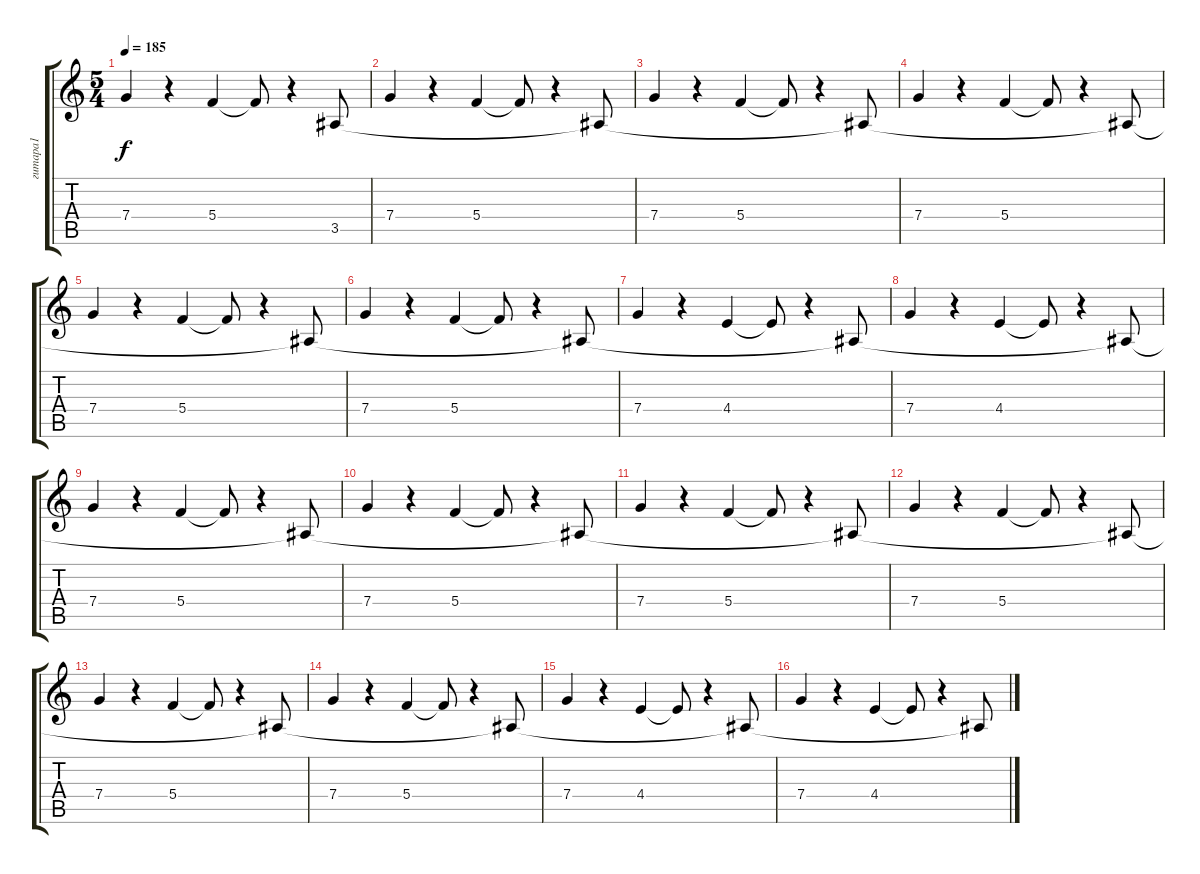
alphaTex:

\track ("гитара1" "гитара1") {instrument acousticguitarsteel}
\staff {score tabs}
\tuning (D4 A3 F3 C3 G2 C2) {hide}
\ts (5 4)
\tempo 185
\clef g2
\ks c
7.4.4{dy f} r.4 5.4.4 5.4{t}.8 r.4 3.5{t}.8 |
7.4.4 r.4 5.4.4 5.4{t}.8 r.4 3.5{t}.8 |
7.4.4 r.4 5.4.4 5.4{t}.8 r.4 3.5{t}.8 |
7.4.4 r.4 5.4.4 5.4{t}.8 r.4 3.5{t}.8 |
7.4.4 r.4 5.4.4 5.4{t}.8 r.4 3.5{t}.8 |
7.4.4 r.4 5.4.4 5.4{t}.8 r.4 3.5{t}.8 |
7.4.4 r.4 4.4.4 4.4{t}.8 r.4 3.5{t}.8 |
7.4.4 r.4 4.4.4 4.4{t}.8 r.4 3.5{t}.8 |
7.4.4 r.4 5.4.4 5.4{t}.8 r.4 3.5{t}.8 |
7.4.4 r.4 5.4.4 5.4{t}.8 r.4 3.5{t}.8 |
7.4.4 r.4 5.4.4 5.4{t}.8 r.4 3.5{t}.8 |
7.4.4 r.4 5.4.4 5.4{t}.8 r.4 3.5{t}.8 |
7.4.4 r.4 5.4.4 5.4{t}.8 r.4 3.5{t}.8 |
7.4.4 r.4 5.4.4 5.4{t}.8 r.4 3.5{t}.8 |
7.4.4 r.4 4.4.4 4.4{t}.8 r.4 3.5{t}.8 |
7.4.4 r.4 4.4.4 4.4{t}.8 r.4 3.5{t}.8
